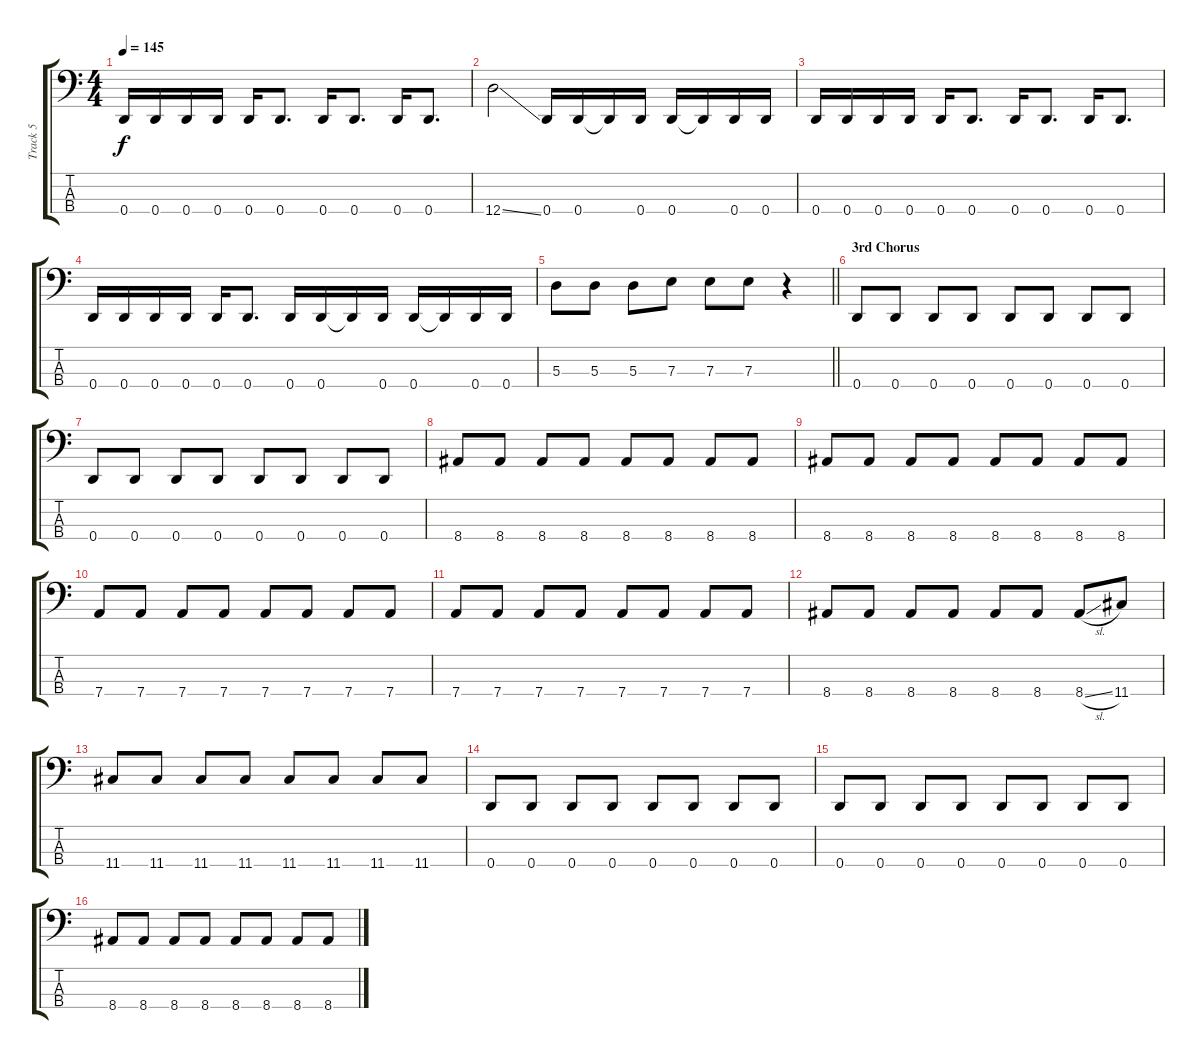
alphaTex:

\track ("Track 5" "Track 5") {instrument electricbasspick}
\staff {score tabs}
\tuning (G2 D2 A1 D1) {hide}
\ts (4 4)
\tempo 145
\clef f4
\ks c
0.4.16{dy f} 0.4.16 0.4.16 0.4.16 0.4.16 0.4.8{d} 0.4.16 0.4.8{d} 0.4.16 0.4.8{d} |
12.4{ss}.2 0.4.16 0.4.16 0.4{t}.16 0.4.16 0.4.16 0.4{t}.16 0.4.16 0.4.16 |
0.4.16 0.4.16 0.4.16 0.4.16 0.4.16 0.4.8{d} 0.4.16 0.4.8{d} 0.4.16 0.4.8{d} |
0.4.16 0.4.16 0.4.16 0.4.16 0.4.16 0.4.8{d} 0.4.16 0.4.16 0.4{t}.16 0.4.16 0.4.16 0.4{t}.16 0.4.16 0.4.16 |
\barLineRight lightlight
5.3.8 5.3.8 5.3.8 7.3.8 7.3.8 7.3.8 r.4 |
\section ("" "3rd Chorus")
0.4.8 0.4.8 0.4.8 0.4.8 0.4.8 0.4.8 0.4.8 0.4.8 |
0.4.8 0.4.8 0.4.8 0.4.8 0.4.8 0.4.8 0.4.8 0.4.8 |
8.4.8 8.4.8 8.4.8 8.4.8 8.4.8 8.4.8 8.4.8 8.4.8 |
8.4.8 8.4.8 8.4.8 8.4.8 8.4.8 8.4.8 8.4.8 8.4.8 |
7.4.8 7.4.8 7.4.8 7.4.8 7.4.8 7.4.8 7.4.8 7.4.8 |
7.4.8 7.4.8 7.4.8 7.4.8 7.4.8 7.4.8 7.4.8 7.4.8 |
8.4.8 8.4.8 8.4.8 8.4.8 8.4.8 8.4.8 8.4{sl}.8 11.4.8 |
11.4.8 11.4.8 11.4.8 11.4.8 11.4.8 11.4.8 11.4.8 11.4.8 |
0.4.8 0.4.8 0.4.8 0.4.8 0.4.8 0.4.8 0.4.8 0.4.8 |
0.4.8 0.4.8 0.4.8 0.4.8 0.4.8 0.4.8 0.4.8 0.4.8 |
8.4.8 8.4.8 8.4.8 8.4.8 8.4.8 8.4.8 8.4.8 8.4.8
